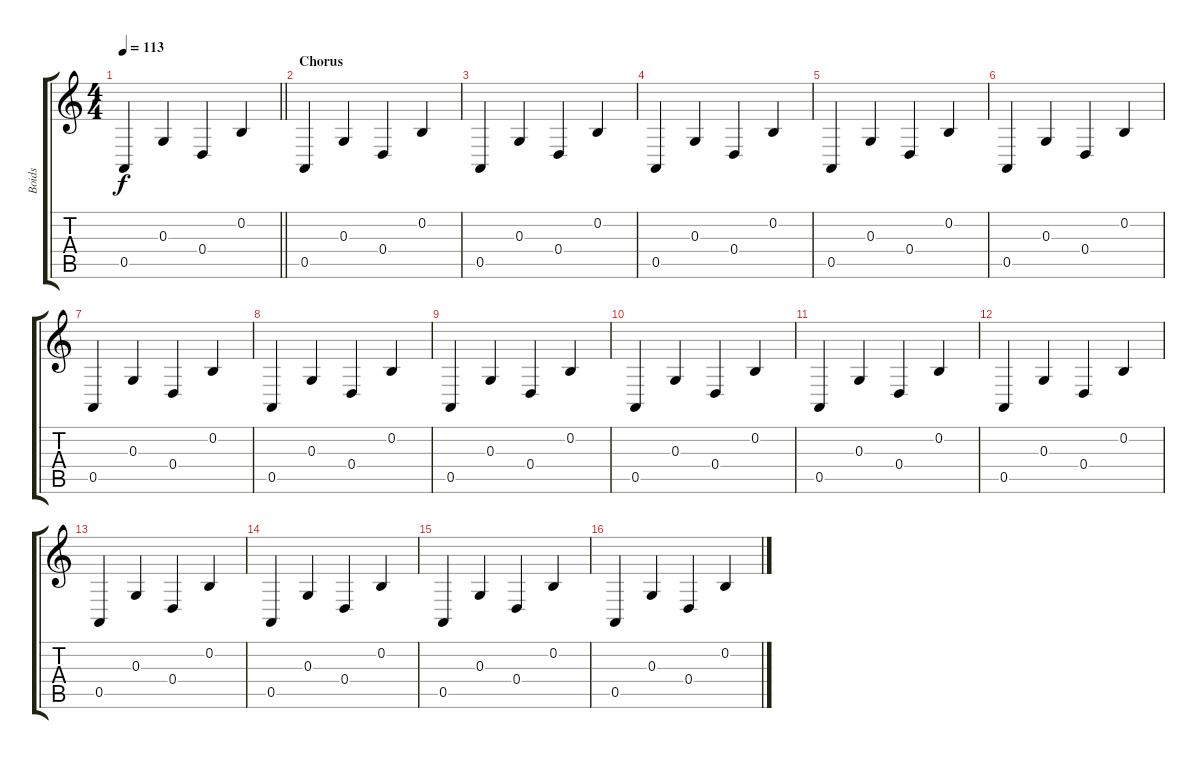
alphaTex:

\track ("Boids" "Boids") {instrument birdtweet}
\staff {score tabs}
\tuning (E4 B3 G3 D3 A2 E2) {hide}
\ts (4 4)
\tempo 113
\clef g2
\barLineRight lightlight
\ks c
0.5.4{dy f} 0.3.4 0.4.4 0.2.4 |
\section ("" "Chorus")
0.5.4 0.3.4 0.4.4 0.2.4 |
0.5.4 0.3.4 0.4.4 0.2.4 |
0.5.4 0.3.4 0.4.4 0.2.4 |
0.5.4 0.3.4 0.4.4 0.2.4 |
0.5.4 0.3.4 0.4.4 0.2.4 |
0.5.4 0.3.4 0.4.4 0.2.4 |
0.5.4 0.3.4 0.4.4 0.2.4 |
0.5.4 0.3.4 0.4.4 0.2.4 |
0.5.4 0.3.4 0.4.4 0.2.4 |
0.5.4 0.3.4 0.4.4 0.2.4 |
0.5.4 0.3.4 0.4.4 0.2.4 |
0.5.4 0.3.4 0.4.4 0.2.4 |
0.5.4 0.3.4 0.4.4 0.2.4 |
0.5.4 0.3.4 0.4.4 0.2.4 |
0.5.4 0.3.4 0.4.4 0.2.4
